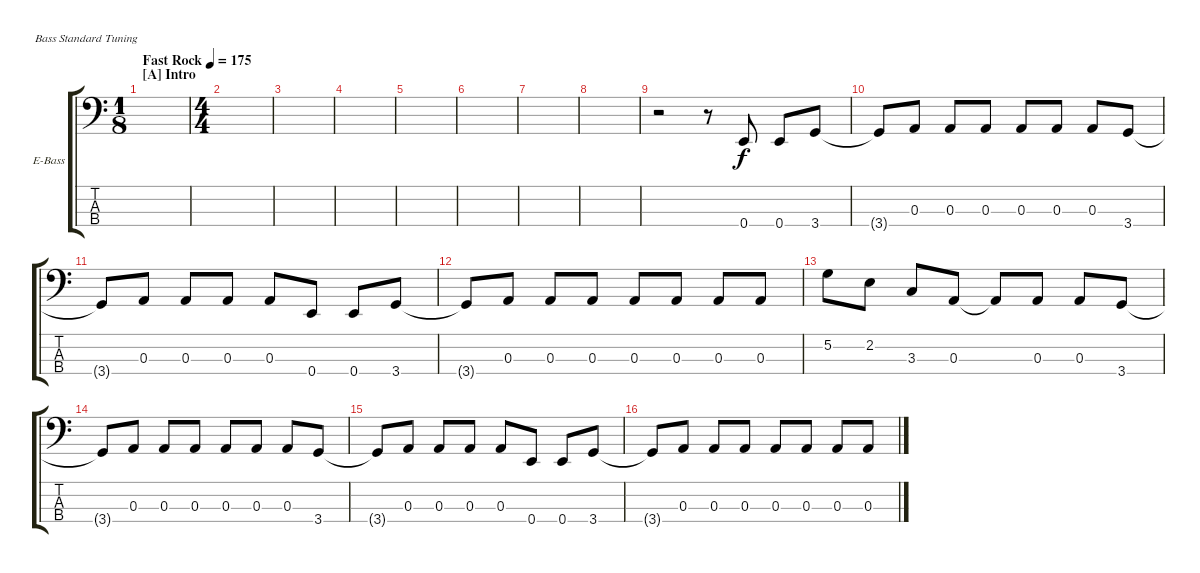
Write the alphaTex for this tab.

\defaultSystemsLayout 4
\bracketExtendMode groupsimilarinstruments
\firstSystemTrackNameOrientation horizontal
\otherSystemsTrackNameOrientation horizontal
\track ("Bass" "E-Bass") {instrument electricbassfinger}
\staff {score tabs}
\tuning (G2 D2 A1 E1)
\ts (1 8)
\section ("A" "Intro")
\tempo (175 "Fast Rock")
\clef f4
\scale
1.06936
\ks c
|
\ts (4 4)
\scale
0.930643 |
\scale
1.03909 |
\scale
0.960908 |
\scale
1.03909 |
\scale
0.960908 |
\scale
1.03909 |
\scale
0.960908 |
\scale
1.03909 r.2 r.8 0.4.8 0.4.8 3.4.8 |
\scale
0.960908 3.4{t}.8 0.3.8 0.3.8 0.3.8 0.3.8 0.3.8 0.3.8 3.4.8 |
\scale
1.03909 3.4{t}.8 0.3.8 0.3.8 0.3.8 0.3.8 0.4.8 0.4.8 3.4.8 |
\scale
0.960908 3.4{t}.8 0.3.8 0.3.8 0.3.8 0.3.8 0.3.8 0.3.8 0.3.8 |
\scale
1.03909 5.2.8 2.2.8 3.3.8 0.3.8 0.3{t}.8 0.3.8 0.3.8 3.4.8 |
\scale
0.960908 3.4{t}.8 0.3.8 0.3.8 0.3.8 0.3.8 0.3.8 0.3.8 3.4.8 |
\scale
1.03909 3.4{t}.8 0.3.8 0.3.8 0.3.8 0.3.8 0.4.8 0.4.8 3.4.8 |
\scale
0.960908 3.4{t}.8 0.3.8 0.3.8 0.3.8 0.3.8 0.3.8 0.3.8 0.3.8
